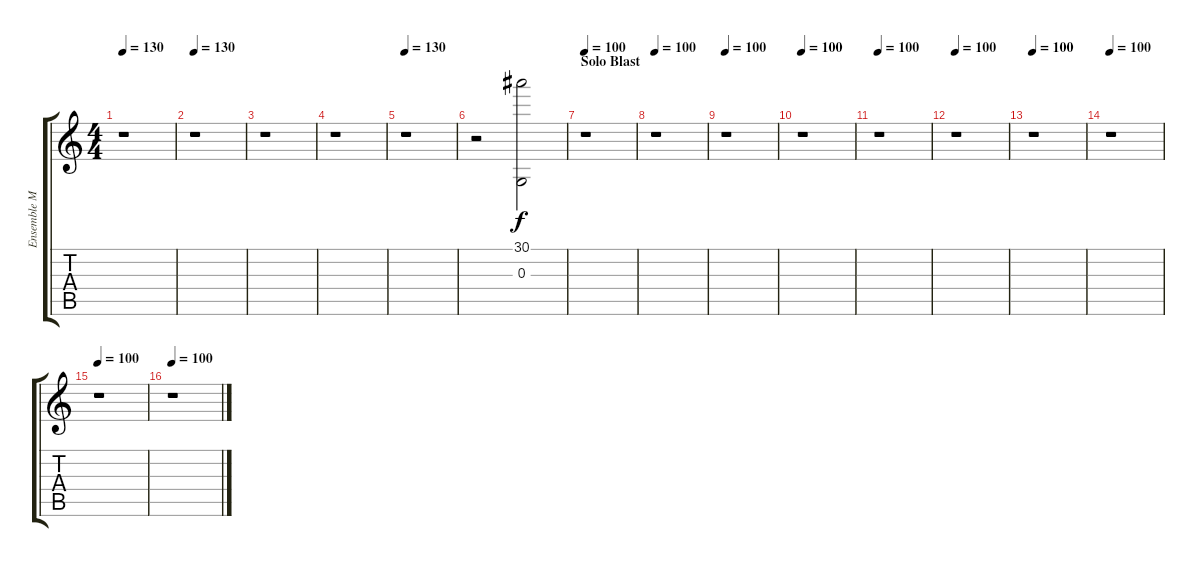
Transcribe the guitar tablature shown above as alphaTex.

\track ("Ensemble Melody" "Ensemble M") {instrument stringensemble1}
\staff {score tabs}
\tuning (E4 B3 G3 D3 A2 E2) {hide}
\ts (4 4)
\tempo 130
\clef g2
\ks c
r.1{dy f} |
\tempo 130
r.1 |
r.1 |
r.1 |
\tempo 130
r.1 |
r.2 (30.1 0.3).2{instrument reversecymbal} |
\section ("" "Solo Blast")
\tempo 100
r.1 |
\tempo 100
r.1 |
\tempo 100
r.1 |
\tempo 100
r.1 |
\section ("" "")
\tempo 100
r.1 |
\tempo 100
r.1 |
\tempo 100
r.1 |
\tempo 100
r.1 |
\section ("" "")
\tempo 100
r.1 |
\tempo 100
r.1
